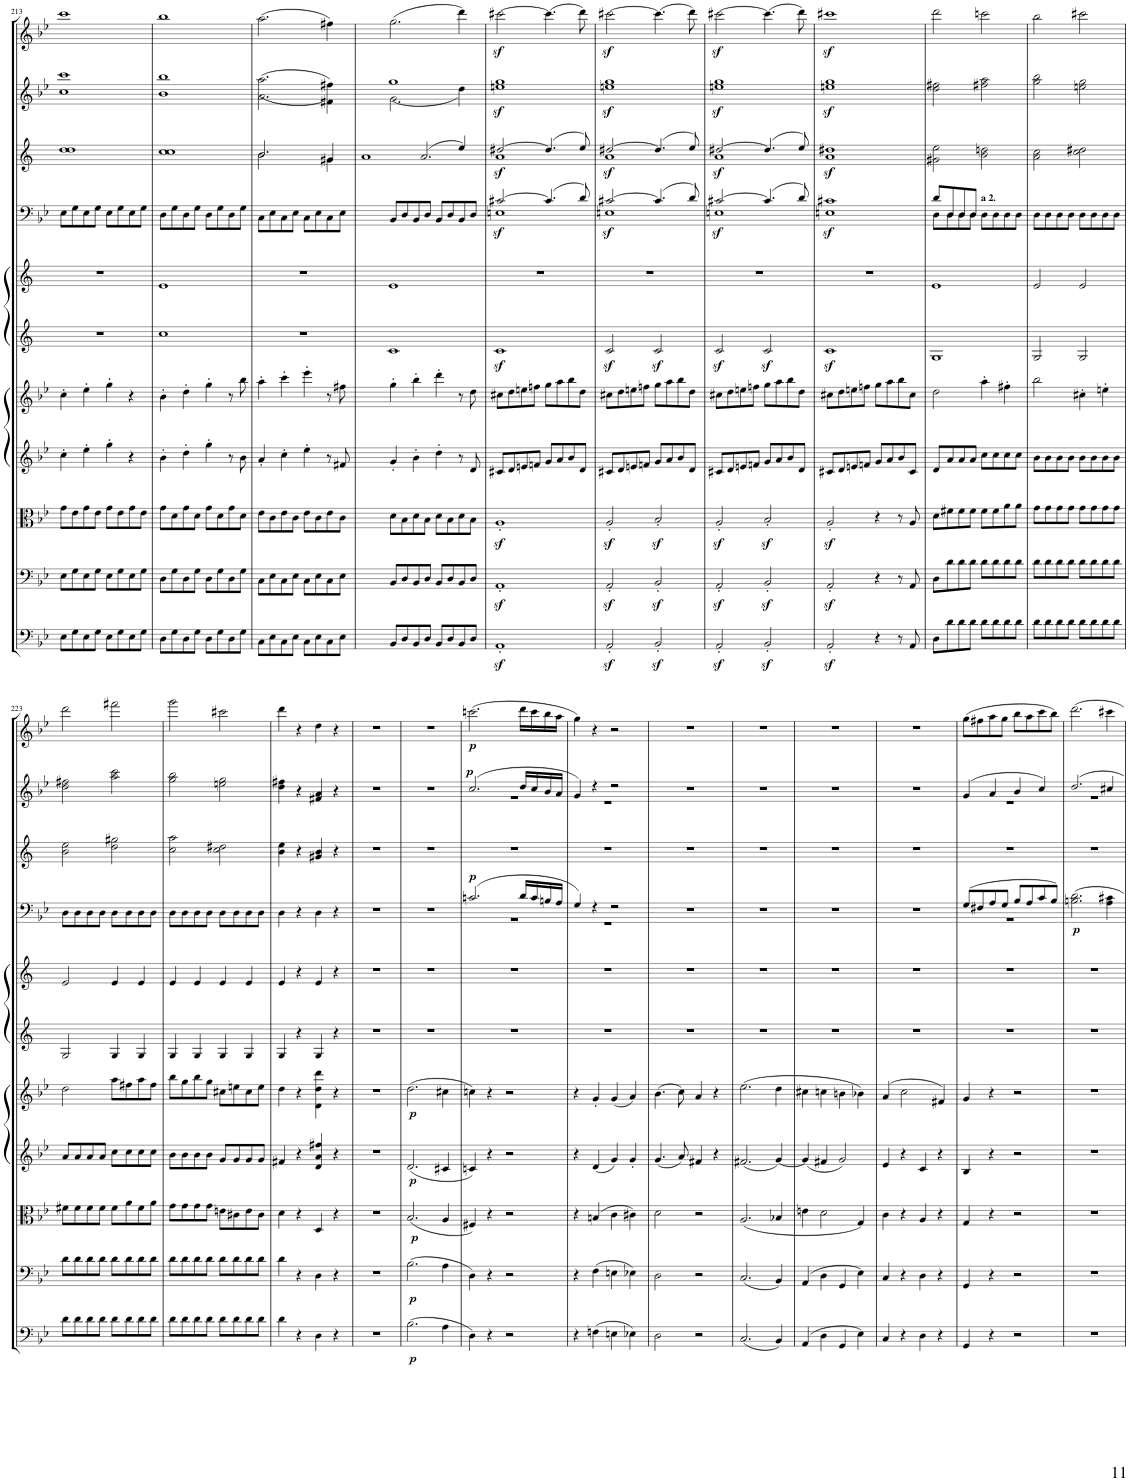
**kern	**dynam	**kern	**dynam	**kern	**dynam	**kern	**dynam	**kern	**dynam	**kern	**kern	**kern	**dynam	**kern	**dynam	**kern	**dynam	**kern	**dynam
*part11	*part11	*part10	*part10	*part9	*part9	*part8	*part8	*part7	*part7	*part6	*part5	*part4	*part4	*part3	*part3	*part2	*part2	*part1	*part1
*staff11	*staff11	*staff10	*staff10	*staff9	*staff9	*staff8	*staff8	*staff7	*staff7	*staff6	*staff5	*staff4	*staff4	*staff3	*staff3	*staff2	*staff2	*staff1	*staff1
*I"Contrabasso.	*	*I"Violoncello.	*	*I"Viola.	*	*I"Violino II.	*	*I"Violino I.	*	*I"Corno in G.	*I"Corno in B.	*I"Fagotti.	*	*I"Clarinetti in B.	*	*I"Oboi.	*	*I"Flauto.	*
*	*	*	*	*	*	*	*	*	*	*	*	*	*	*I'Cl	*	*I'Ob	*	*I'Fl	*
!!LO:PB:g=z
*clefF4	*	*clefF4	*	*clefC3	*	*clefG2	*	*clefG2	*	*clefG2	*clefG2	*clefF4	*	*clefG2	*	*clefG2	*	*clefG2	*
*Trd7c12	*	*	*	*	*	*	*	*	*	*Trd3c5	*Trd1c2	*	*	*Trd1c2	*	*	*	*	*
*k[b-e-]	*	*k[b-e-]	*	*k[b-e-]	*	*k[b-e-]	*	*k[b-e-]	*	*k[b-e-a-]	*k[]	*k[b-e-]	*	*k[]	*	*k[b-e-]	*	*k[b-e-]	*
*M2/2	*	*M2/2	*	*M2/2	*	*M2/2	*	*M2/2	*	*M2/2	*M2/2	*M2/2	*	*M2/2	*	*M2/2	*	*M2/2	*
*met(c|)	*	*met(c|)	*	*met(c|)	*	*met(c|)	*	*met(c|)	*	*met(c|)	*met(c|)	*met(c|)	*	*met(c|)	*	*met(c|)	*	*met(c|)	*
=213	=213	=213	=213	=213	=213	=213	=213	=213	=213	=213	=213	=213	=213	=213	=213	=213	=213	=213	=213
*	*	*	*	*	*	*	*	*	*	*	*	*	*	*^	*	*	*	*	*
8E-'\L	.	8E-'\L	.	8g'\L	.	4cc'\	.	4cc'\	.	1r	1r	8E-'\L	.	1dd	1dd	.	1cc 1ccc	.	1ccc	.
8G'\	.	8G'\	.	8e-'\	.	.	.	.	.	.	.	8G'\	.	.	.	.	.	.	.	.
8E-'\	.	8E-'\	.	8g'\	.	4ee-'\	.	4ee-'\	.	.	.	8E-'\	.	.	.	.	.	.	.	.
8G'\J	.	8G'\J	.	8e-'\J	.	.	.	.	.	.	.	8G'\J	.	.	.	.	.	.	.	.
8E-'\L	.	8E-'\L	.	8g'\L	.	4gg'\	.	4gg'\	.	.	.	8E-'\L	.	.	.	.	.	.	.	.
8G'\	.	8G'\	.	8e-'\	.	.	.	.	.	.	.	8G'\	.	.	.	.	.	.	.	.
8E-'\	.	8E-'\	.	8g'\	.	4r	.	4r	.	.	.	8E-'\	.	.	.	.	.	.	.	.
8G'\J	.	8G'\J	.	8e-'\J	.	.	.	.	.	.	.	8G'\J	.	.	.	.	.	.	.	.
=214	=214	=214	=214	=214	=214	=214	=214	=214	=214	=214	=214	=214	=214	=214	=214	=214	=214	=214	=214	=214
8D'\L	.	8D'\L	.	8g'\L	.	4b-'\	.	4b-'\	.	1cc	1e	8D'\L	.	1cc	1cc	.	1b- 1bb-	.	1bb-	.
8G'\	.	8G'\	.	8d'\	.	.	.	.	.	.	.	8G'\	.	.	.	.	.	.	.	.
8D'\	.	8D'\	.	8g'\	.	4dd'\	.	4dd'\	.	.	.	8D'\	.	.	.	.	.	.	.	.
8G'\J	.	8G'\J	.	8d'\J	.	.	.	.	.	.	.	8G'\J	.	.	.	.	.	.	.	.
8D'\L	.	8D'\L	.	8g'\L	.	4gg'\	.	4gg'\	.	.	.	8D'\L	.	.	.	.	.	.	.	.
8G'\	.	8G'\	.	8d'\	.	.	.	.	.	.	.	8G'\	.	.	.	.	.	.	.	.
8D'\	.	8D'\	.	8g'\	.	8r	.	8r	.	.	.	8D'\	.	.	.	.	.	.	.	.
8G'\J	.	8G'\J	.	8d'\J	.	8b-\	.	8bb-\	.	.	.	8G'\J	.	.	.	.	.	.	.	.
=215	=215	=215	=215	=215	=215	=215	=215	=215	=215	=215	=215	=215	=215	=215	=215	=215	=215	=215	=215	=215
8C'\L	.	8C'\L	.	8e-'\L	.	4a'/	.	4aa'\	.	1r	1r	8C'\L	.	2.b/	2.b\	.	((<2.a\ 2.aa\	.	(2.aa\	.
8E-'\	.	8E-'\	.	8c'\	.	.	.	.	.	.	.	8E-'\	.	.	.	.	.	.	.	.
8C'\	.	8C'\	.	8e-'\	.	4cc'\	.	4ccc'\	.	.	.	8C'\	.	.	.	.	.	.	.	.
8E-'\J	.	8E-'\J	.	8c'\J	.	.	.	.	.	.	.	8E-'\J	.	.	.	.	.	.	.	.
8C'\L	.	8C'\L	.	8e-'\L	.	4ee-'\	.	4eee-'\	.	.	.	8C'\L	.	.	.	.	.	.	.	.
8E-'\	.	8E-'\	.	8c'\	.	.	.	.	.	.	.	8E-'\	.	.	.	.	.	.	.	.
8C'\	.	8C'\	.	8e-'\	.	8r	.	8r	.	.	.	8C'\	.	4g#X/	4g#\	.	4f#X\ 4ff#X\))	.	4ff#X\)	.
8E-'\J	.	8E-'\J	.	8c'\J	.	8f#X/	.	8ff#X\	.	.	.	8E-'\J	.	.	.	.	.	.	.	.
=216	=216	=216	=216	=216	=216	=216	=216	=216	=216	=216	=216	=216	=216	=216	=216	=216	=216	=216	=216	=216
*	*	*	*	*	*	*	*	*	*	*	*	*	*	*	*	*	*^	*	*	*
8BB-'/L	.	8BB-'/L	.	8d'\L	.	4g'/	.	4gg'\	.	1c'~	1e'~	8BB-'/L	.	(2.a/	1a	.	1gg	(2.g\	.	(2.gg\	.
8D'/	.	8D'/	.	8B-'\	.	.	.	.	.	.	.	8D'/	.	.	.	.	.	.	.	.	.
8BB-'/	.	8BB-'/	.	8d'\	.	4b-'\	.	4bb-'\	.	.	.	8BB-'/	.	.	.	.	.	.	.	.	.
8D'/J	.	8D'/J	.	8B-'\J	.	.	.	.	.	.	.	8D'/J	.	.	.	.	.	.	.	.	.
8BB-'/L	.	8BB-'/L	.	8d'\L	.	4dd'\	.	4ddd'\	.	.	.	8BB-'/L	.	.	.	.	.	.	.	.	.
8D'/	.	8D'/	.	8B-'\	.	.	.	.	.	.	.	8D'/	.	.	.	.	.	.	.	.	.
8BB-'/	.	8BB-'/	.	8d'\	.	8r	.	8r	.	.	.	8BB-'/	.	4ee/)	.	.	.	4dd\)	.	4ddd\)	.
8D'/J	.	8D'/J	.	8B-'\J	.	8d'~/	.	8dd'~\	.	.	.	8D'/J	.	.	.	.	.	.	.	.	.
*	*	*	*	*	*	*	*	*	*	*	*	*	*	*	*	*	*v	*v	*	*	*
=217	=217	=217	=217	=217	=217	=217	=217	=217	=217	=217	=217	=217	=217	=217	=217	=217	=217	=217	=217	=217
*	*	*	*	*	*	*	*	*	*	*	*	*^	*	*	*	*	*	*	*	*
!	!	!	!	!	!	!	!	!	!	!	!	!	!	!LO:DY:b	!	!	!LO:DY:b	!	!	!	!
1AAz<'	.	1AAz<'	.	1Az<'	.	8c#X'~/L	.	8cc#X'~\L	.	1cz<'	1r	[2c#X/	1En	sf	[2dd#X/	1a	sf	1eenz< 1ggz<	.	[2ccc#Xz<\	.
.	.	.	.	.	.	8d'~/	.	8dd'~\	.	.	.	.	.	.	.	.	.	.	.	.	.
.	.	.	.	.	.	8en'~/	.	8een'~\	.	.	.	.	.	.	.	.	.	.	.	.	.
.	.	.	.	.	.	8fn'~/J	.	8ffn'~\J	.	.	.	.	.	.	.	.	.	.	.	.	.
.	.	.	.	.	.	8g'~/L	.	8gg'~\L	.	.	.	(4.c#/]	.	.	(4.dd#/]	.	.	.	.	(4.ccc#\]	.
.	.	.	.	.	.	8a'~/	.	8aa'~\	.	.	.	.	.	.	.	.	.	.	.	.	.
.	.	.	.	.	.	8b-'~/	.	8bb-'~\	.	.	.	.	.	.	.	.	.	.	.	.	.
.	.	.	.	.	.	8d'~/J	.	8dd'~\J	.	.	.	8d/)	.	.	8ee/)	.	.	.	.	8ddd\)	.
=218	=218	=218	=218	=218	=218	=218	=218	=218	=218	=218	=218	=218	=218	=218	=218	=218	=218	=218	=218	=218	=218
!	!	!	!	!	!	!	!	!	!	!	!	!	!	!LO:DY:b	!	!	!LO:DY:b	!	!	!	!
2AAz<'/	.	2AAz<'/	.	2Az<'/	.	8c#X'~/L	.	8cc#X'~\L	.	2cz<'/	1r	[2c#X/	1En	sf	[2dd#X/	1a	sf	1eenz< 1ggz<	.	[2ccc#Xz<\	.
.	.	.	.	.	.	8d'~/	.	8dd'~\	.	.	.	.	.	.	.	.	.	.	.	.	.
.	.	.	.	.	.	8en'~/	.	8een'~\	.	.	.	.	.	.	.	.	.	.	.	.	.
.	.	.	.	.	.	8fn'~/J	.	8ffn'~\J	.	.	.	.	.	.	.	.	.	.	.	.	.
2BB-z<'/	.	2BB-z<'/	.	2B-z<'/	.	8g'~/L	.	8gg'~\L	.	2cz<'/	.	(4.c#/]	.	.	(4.dd#/]	.	.	.	.	(4.ccc#\]	.
.	.	.	.	.	.	8a'~/	.	8aa'~\	.	.	.	.	.	.	.	.	.	.	.	.	.
.	.	.	.	.	.	8b-'~/	.	8bb-'~\	.	.	.	.	.	.	.	.	.	.	.	.	.
.	.	.	.	.	.	8d'~/J	.	8dd'~\J	.	.	.	8d/)	.	.	8ee/)	.	.	.	.	8ddd\)	.
=219	=219	=219	=219	=219	=219	=219	=219	=219	=219	=219	=219	=219	=219	=219	=219	=219	=219	=219	=219	=219	=219
!	!	!	!	!	!	!	!	!	!	!	!	!	!	!LO:DY:b	!	!	!LO:DY:b	!	!	!	!
2AAz<'/	.	2AAz<'/	.	2Az<'/	.	8c#X'~/L	.	8cc#X'~\L	.	2cz<'/	1r	[2c#X/	1En	sf	[2dd#X/	1a	sf	1eenz< 1ggz<	.	[2ccc#Xz<\	.
.	.	.	.	.	.	8d'~/	.	8dd'~\	.	.	.	.	.	.	.	.	.	.	.	.	.
.	.	.	.	.	.	8en'~/	.	8een'~\	.	.	.	.	.	.	.	.	.	.	.	.	.
.	.	.	.	.	.	8fn'~/J	.	8ffn'~\J	.	.	.	.	.	.	.	.	.	.	.	.	.
2BB-z<'/	.	2BB-z<'/	.	2B-z<'/	.	8g'~/L	.	8gg'~\L	.	2cz<'/	.	(4.c#/]	.	.	(4.dd#/]	.	.	.	.	(4.ccc#\]	.
.	.	.	.	.	.	8a'~/	.	8aa'~\	.	.	.	.	.	.	.	.	.	.	.	.	.
.	.	.	.	.	.	8b-'~/	.	8bb-'~\	.	.	.	.	.	.	.	.	.	.	.	.	.
.	.	.	.	.	.	8d'~/J	.	8dd'~\J	.	.	.	8d/)	.	.	8ee/)	.	.	.	.	8ddd\)	.
*	*	*	*	*	*	*	*	*	*	*	*	*v	*v	*	*	*	*	*	*	*	*
*	*	*	*	*	*	*	*	*	*	*	*	*	*	*v	*v	*	*	*	*	*
=220	=220	=220	=220	=220	=220	=220	=220	=220	=220	=220	=220	=220	=220	=220	=220	=220	=220	=220	=220
2AAz<'/	.	2AAz<'/	.	2Az<'/	.	8c#X'~/L	.	8cc#X'~\L	.	1cz<'	1r	1Enz< 1c#Xz<	.	1az< 1dd#Xz<	.	1eenz< 1ggz<	.	1ccc#Xz<	.
.	.	.	.	.	.	8d'~/	.	8dd'~\	.	.	.	.	.	.	.	.	.	.	.
.	.	.	.	.	.	8en'~/	.	8een'~\	.	.	.	.	.	.	.	.	.	.	.
.	.	.	.	.	.	8fn'~/J	.	8ffn'~\J	.	.	.	.	.	.	.	.	.	.	.
4r	.	4r	.	4r	.	8g'~/L	.	8gg'~\L	.	.	.	.	.	.	.	.	.	.	.
.	.	.	.	.	.	8a'~/	.	8aa'~\	.	.	.	.	.	.	.	.	.	.	.
8r	.	8r	.	8r	.	8b-'~/	.	8bb-'~\	.	.	.	.	.	.	.	.	.	.	.
8AA/	.	8AA/	.	8A/	.	8c#'~/J	.	8cc#'~\J	.	.	.	.	.	.	.	.	.	.	.
=221	=221	=221	=221	=221	=221	=221	=221	=221	=221	=221	=221	=221	=221	=221	=221	=221	=221	=221	=221
*	*	*	*	*	*	*	*	*	*	*	*	*^	*	*	*	*	*	*	*
8D'\L	.	8D'\L	.	8d'\L	.	8d'/L	.	2dd\	.	1G	1e	8d'/L	8D'\L	.	2g#X\ 2ee\	.	2dd\ 2ff#X\	.	2ddd\	.
8d'\	.	8d'\	.	8f#X'\	.	8a'/	.	.	.	.	.	8D'/	8D'\	.	.	.	.	.	.	.
8d'\	.	8d'\	.	8f#'\	.	8a'/	.	.	.	.	.	8D'/	8D'\	.	.	.	.	.	.	.
8d'\J	.	8d'\J	.	8f#'\J	.	8a'/J	.	.	.	.	.	8D'/J	8D'\J	.	.	.	.	.	.	.
!	!	!	!	!	!	!	!	!	!	!	!	!LO:TX:a:B:t=a 2.	!	!	!	!	!	!	!	!
8d'\L	.	8d'\L	.	8f#'\L	.	8cc'\L	.	4aa'\	.	.	.	8D'>\L	2ryy	.	2b\ 2ddn\	.	2ff#X\ 2aa\	.	2cccn\	.
8d'\	.	8d'\	.	8f#'\	.	8cc'\	.	.	.	.	.	8D'>\	.	.	.	.	.	.	.	.
8d'\	.	8d'\	.	8a'\	.	8cc'\	.	4ff#X'\	.	.	.	8D'>\	.	.	.	.	.	.	.	.
8d'\J	.	8d'\J	.	8a'\J	.	8cc'\J	.	.	.	.	.	8D'>\J	.	.	.	.	.	.	.	.
*	*	*	*	*	*	*	*	*	*	*	*	*v	*v	*	*	*	*	*	*	*
=222	=222	=222	=222	=222	=222	=222	=222	=222	=222	=222	=222	=222	=222	=222	=222	=222	=222	=222	=222
8d'\L	.	8d'\L	.	8g'\L	.	8b-'\L	.	2bb-\	.	2G'~/	2e'~/	8D'\L	.	2a\ 2cc\	.	2gg\ 2bb-\	.	2bb-\	.
8d'\	.	8d'\	.	8g'\	.	8b-'\	.	.	.	.	.	8D'\	.	.	.	.	.	.	.
8d'\	.	8d'\	.	8g'\	.	8b-'\	.	.	.	.	.	8D'\	.	.	.	.	.	.	.
8d'\J	.	8d'\J	.	8g'\J	.	8b-'\J	.	.	.	.	.	8D'\J	.	.	.	.	.	.	.
8d'\L	.	8d'\L	.	8g'\L	.	8b-'\L	.	4cc#X'\	.	2G'~/	2e'~/	8D'\L	.	2cc\ 2dd#X\	.	2een\ 2gg\	.	2ccc#X\	.
8d'\	.	8d'\	.	8g'\	.	8b-'\	.	.	.	.	.	8D'\	.	.	.	.	.	.	.
8d'\	.	8d'\	.	8g'\	.	8b-'\	.	4een'\	.	.	.	8D'\	.	.	.	.	.	.	.
8d'\J	.	8d'\J	.	8g'\J	.	8b-'\J	.	.	.	.	.	8D'\J	.	.	.	.	.	.	.
!!LO:LB:g=z
=223	=223	=223	=223	=223	=223	=223	=223	=223	=223	=223	=223	=223	=223	=223	=223	=223	=223	=223	=223
8d'\L	.	8d'\L	.	8f#X'\L	.	8a'/L	.	2dd\	.	2G'~/	2e'~/	8D'\L	.	2b\ 2ee\	.	2dd\ 2ff#X\	.	2ddd\	.
8d'\	.	8d'\	.	8f#'\	.	8a'/	.	.	.	.	.	8D'\	.	.	.	.	.	.	.
8d'\	.	8d'\	.	8f#'\	.	8a'/	.	.	.	.	.	8D'\	.	.	.	.	.	.	.
8d'\J	.	8d'\J	.	8f#'\J	.	8a'/J	.	.	.	.	.	8D'\J	.	.	.	.	.	.	.
8d'\L	.	8d'\L	.	8f#\L	.	8cc'\L	.	8aa\L	.	4G'/	4e'/	8D'\L	.	2dd\ 2gg#X\	.	2aa\ 2ccc\	.	2fff#X\	.
8d'\	.	8d'\	.	8a\	.	8cc'\	.	8ff#X\	.	.	.	8D'\	.	.	.	.	.	.	.
8d'\	.	8d'\	.	8f#\	.	8cc'\	.	8aa\	.	4G'/	4e'/	8D'\	.	.	.	.	.	.	.
8d'\J	.	8d'\J	.	8a\J	.	8cc'\J	.	8ff#\J	.	.	.	8D'\J	.	.	.	.	.	.	.
=224	=224	=224	=224	=224	=224	=224	=224	=224	=224	=224	=224	=224	=224	=224	=224	=224	=224	=224	=224
8d'\L	.	8d'\L	.	8g'\L	.	8b-'\L	.	8bb-\L	.	4G'/	4e'/	8D'\L	.	2cc\ 2aa\	.	2gg\ 2bb-\	.	2ggg\	.
8d'\	.	8d'\	.	8g'\	.	8b-'\	.	8gg\	.	.	.	8D'\	.	.	.	.	.	.	.
8d'\	.	8d'\	.	8g'\	.	8b-'\	.	8bb-\	.	4G'/	4e'/	8D'\	.	.	.	.	.	.	.
8d'\J	.	8d'\J	.	8g'\J	.	8b-'\J	.	8gg\J	.	.	.	8D'\J	.	.	.	.	.	.	.
8d'\L	.	8d'\L	.	8en\L	.	8g'/L	.	8cc#X\L	.	4G'/	4e'/	8D'\L	.	2cc\ 2dd#X\	.	2een\ 2gg\	.	2ccc#X\	.
8d'\	.	8d'\	.	8c#X\	.	8g'/	.	8een\	.	.	.	8D'\	.	.	.	.	.	.	.
8d'\	.	8d'\	.	8e\	.	8g'/	.	8cc#\	.	4G'/	4e'/	8D'\	.	.	.	.	.	.	.
8d'\J	.	8d'\J	.	8c#\J	.	8g'/J	.	8ee\J	.	.	.	8D'\J	.	.	.	.	.	.	.
=225	=225	=225	=225	=225	=225	=225	=225	=225	=225	=225	=225	=225	=225	=225	=225	=225	=225	=225	=225
4d\	.	4d\	.	4d\	.	4f#X/	.	4dd\	.	4G/	4e/	4D\	.	4b\ 4ee\	.	4dd\ 4ff#X\	.	4ddd\	.
4r	.	4r	.	4r	.	4r	.	4r	.	4r	4r	4r	.	4r	.	4r	.	4r	.
.	.	.	.	.	.	8qd 8qa	.	qd	.	.	.	.	.	.	.	.	.	.	.
4D\	.	4D\	.	4D/	.	4d/ 4a/ 4ff#X/	.	4d\ 4dd\ 4ddd\	.	4G/	4e/	4D\	.	4g#X/ 4b/	.	4f#X/ 4a/	.	4dd\	.
4r	.	4r	.	4r	.	4r	.	4r	.	4r	4r	4r	.	4r	.	4r	.	4r	.
=226	=226	=226	=226	=226	=226	=226	=226	=226	=226	=226	=226	=226	=226	=226	=226	=226	=226	=226	=226
1r	.	1r	.	1r	.	1r	.	1r	.	1r	1r	1r	.	1r	.	1r	.	1r	.
=227	=227	=227	=227	=227	=227	=227	=227	=227	=227	=227	=227	=227	=227	=227	=227	=227	=227	=227	=227
!	!LO:DY:b	!	!LO:DY:b	!	!LO:DY:b	!	!LO:DY:b	!	!LO:DY:b	!	!	!	!	!	!	!	!	!	!
(2.B-\	p	(2.B-\	p	(2.B-/	p	(2.d/	p	(2.dd\	p	1r	1r	1r	.	1r	.	1r	.	1r	.
4A\	.	4A\	.	4A/	.	4c#X/	.	4cc#X\	.	.	.	.	.	.	.	.	.	.	.
=228	=228	=228	=228	=228	=228	=228	=228	=228	=228	=228	=228	=228	=228	=228	=228	=228	=228	=228	=228
*	*	*	*	*	*	*	*	*	*	*	*	*^	*	*	*	*^	*	*	*
!	!	!	!	!	!	!	!	!	!	!	!	!	!	!LO:DY:a	!	!	!	!	!LO:DY:a	!	!LO:DY:b
4D\)	.	4D\)	.	4F#X/)	.	4cn/)	.	4ccn\)	.	1r	1r	(2.cn/	1r	p	1r	.	(2.cc/	1r	p	(2.cccn\	p
4r	.	4r	.	4r	.	4r	.	4r	.	.	.	.	.	.	.	.	.	.	.	.	.
2r	.	2r	.	2r	.	2r	.	2r	.	.	.	.	.	.	.	.	.	.	.	.	.
.	.	.	.	.	.	.	.	.	.	.	.	16d/LL	.	.	.	.	16dd/LL	.	.	16ddd\LL	.
.	.	.	.	.	.	.	.	.	.	.	.	16c/	.	.	.	.	16cc/	.	.	16ccc\	.
.	.	.	.	.	.	.	.	.	.	.	.	16Bn/	.	.	.	.	16b-/	.	.	16bb-\	.
.	.	.	.	.	.	.	.	.	.	.	.	16A/JJ	.	.	.	.	16a/JJ	.	.	16aa\JJ	.
=229	=229	=229	=229	=229	=229	=229	=229	=229	=229	=229	=229	=229	=229	=229	=229	=229	=229	=229	=229	=229	=229
4r	.	4r	.	4r	.	4r	.	4r	.	1r	1r	4G/)	1r	.	1r	.	4g/)	1r	.	4gg\)	.
(4Fn\	.	(4F\	.	(4Bn/	.	(4d/	.	4g'/	.	.	.	4r	.	.	.	.	4r	.	.	4r	.
4En\	.	4En\	.	4c\	.	4g/)	.	(4g/	.	.	.	2r	.	.	.	.	2r	.	.	2r	.
4E-X\)	.	4E-X\)	.	4c#X\)	.	4g'/	.	4a/)	.	.	.	.	.	.	.	.	.	.	.	.	.
*	*	*	*	*	*	*	*	*	*	*	*	*v	*v	*	*	*	*v	*v	*	*	*
=230	=230	=230	=230	=230	=230	=230	=230	=230	=230	=230	=230	=230	=230	=230	=230	=230	=230	=230	=230
2D\	.	2D\	.	2d\	.	(4.g/	.	(4.b-\	.	1r	1r	1r	.	1r	.	1r	.	1r	.
.	.	.	.	.	.	8a/)	.	8cc\)	.	.	.	.	.	.	.	.	.	.	.
2r	.	2r	.	2r	.	4f#X/	.	4a/	.	.	.	.	.	.	.	.	.	.	.
.	.	.	.	.	.	4r	.	4r	.	.	.	.	.	.	.	.	.	.	.
=231	=231	=231	=231	=231	=231	=231	=231	=231	=231	=231	=231	=231	=231	=231	=231	=231	=231	=231	=231
(2.C/	.	(2.C/	.	(<2.A/	.	(2.f#X/	.	(2.ee-\	.	1r	1r	1r	.	1r	.	1r	.	1r	.
4BB-/)	.	4BB-/)	.	4B-X/	.	[4g/)	.	4dd\	.	.	.	.	.	.	.	.	.	.	.
=232	=232	=232	=232	=232	=232	=232	=232	=232	=232	=232	=232	=232	=232	=232	=232	=232	=232	=232	=232
(4AA/	.	(4AA/	.	4en\	.	(4g/]	.	4cc#X\	.	1r	1r	1r	.	1r	.	1r	.	1r	.
4D\	.	4D\	.	2d\	.	4f#X/	.	4ccn\	.	.	.	.	.	.	.	.	.	.	.
4GG/	.	4GG/	.	.	.	2g/)	.	4bn\	.	.	.	.	.	.	.	.	.	.	.
4E-\)	.	4E-\)	.	4G/)	.	.	.	4b-X\)	.	.	.	.	.	.	.	.	.	.	.
=233	=233	=233	=233	=233	=233	=233	=233	=233	=233	=233	=233	=233	=233	=233	=233	=233	=233	=233	=233
4C/	.	4C/	.	4c\	.	4e-/	.	(4a/	.	1r	1r	1r	.	1r	.	1r	.	1r	.
4r	.	4r	.	4r	.	4r	.	2cc\	.	.	.	.	.	.	.	.	.	.	.
4D\	.	4D\	.	4A/	.	4c/	.	.	.	.	.	.	.	.	.	.	.	.	.
4r	.	4r	.	4r	.	4r	.	4f#X/)	.	.	.	.	.	.	.	.	.	.	.
=234	=234	=234	=234	=234	=234	=234	=234	=234	=234	=234	=234	=234	=234	=234	=234	=234	=234	=234	=234
*	*	*	*	*	*	*	*	*	*	*	*	*^	*	*	*	*^	*	*	*
4GG/	.	4GG/	.	4G/	.	4B-/	.	4g/	.	1r	1r	(8G/L	1r	.	1r	.	(4g'</	1r	.	(8gg\L	.
.	.	.	.	.	.	.	.	.	.	.	.	8F#X/	.	.	.	.	.	.	.	8ff#X\	.
4r	.	4r	.	4r	.	4r	.	4r	.	.	.	8A/	.	.	.	.	4a'</	.	.	8aa\	.
.	.	.	.	.	.	.	.	.	.	.	.	8G/J	.	.	.	.	.	.	.	8gg\J	.
2r	.	2r	.	2r	.	2r	.	2r	.	.	.	8B-/L	.	.	.	.	4b-'</	.	.	8bb-\L	.
.	.	.	.	.	.	.	.	.	.	.	.	8A/	.	.	.	.	.	.	.	8aa\	.
.	.	.	.	.	.	.	.	.	.	.	.	8c/	.	.	.	.	4cc'</)	.	.	8ccc\	.
.	.	.	.	.	.	.	.	.	.	.	.	8B-/J)	.	.	.	.	.	.	.	8bb-\J)	.
*	*	*	*	*	*	*	*	*	*	*	*	*v	*v	*	*	*	*	*	*	*	*
=235	=235	=235	=235	=235	=235	=235	=235	=235	=235	=235	=235	=235	=235	=235	=235	=235	=235	=235	=235	=235
!	!	!	!	!	!	!	!	!	!	!	!	!	!LO:DY:b	!	!	!	!	!	!	!
1r	.	1r	.	1r	.	1r	.	1r	.	1r	1r	2.Bn\ 2.d\	p	1r	.	2.dd/	1r	.	2.ddd\	.
.	.	.	.	.	.	.	.	.	.	.	.	4A\ 4c#X\	.	.	.	4cc#X/	.	.	4ccc#X\	.
*	*	*	*	*	*	*	*	*	*	*	*	*	*	*	*	*v	*v	*	*	*
=	=	=	=	=	=	=	=	=	=	=	=	=	=	=	=	=	=	=	=
*-	*-	*-	*-	*-	*-	*-	*-	*-	*-	*-	*-	*-	*-	*-	*-	*-	*-	*-	*-
